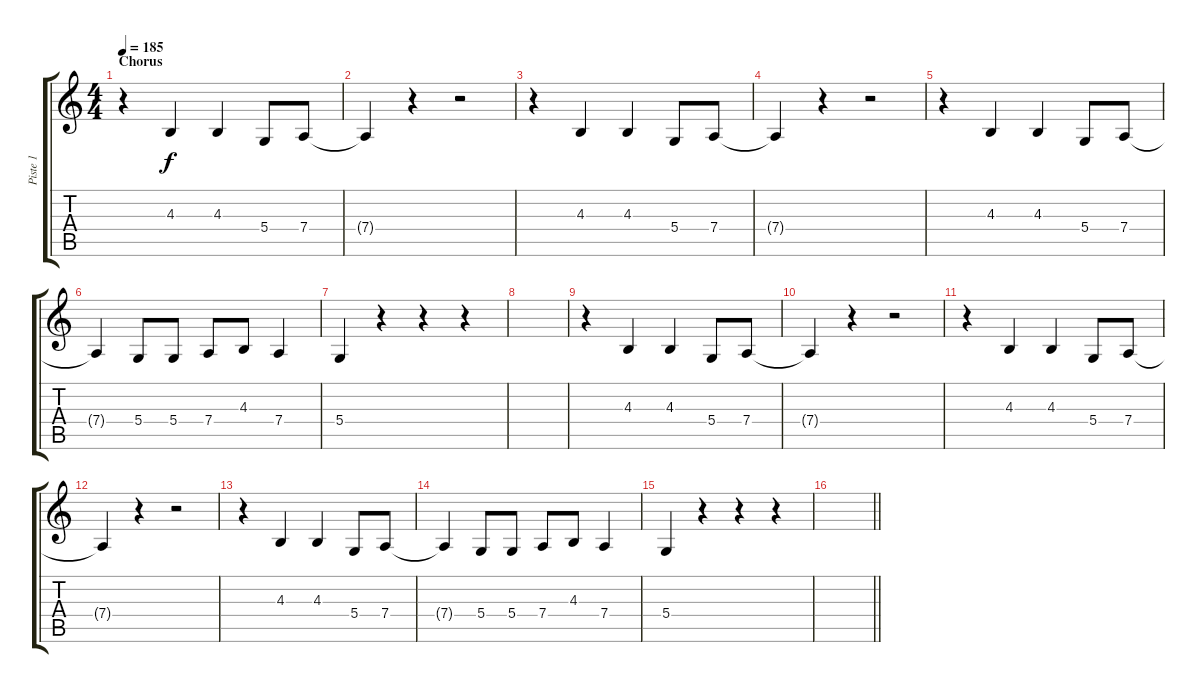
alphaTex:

\track ("Piste 1" "Piste 1") {instrument altosax}
\staff {score tabs}
\tuning (E4 B3 G3 D3 A2 E2) {hide}
\ts (4 4)
\section ("" "Chorus")
\tempo 185
\clef g2
\ks c
r.4{dy f} 4.3.4 4.3.4 5.4.8 7.4.8 |
7.4{t}.4 r.4 r.2 |
r.4 4.3.4 4.3.4 5.4.8 7.4.8 |
7.4{t}.4 r.4 r.2 |
r.4 4.3.4 4.3.4 5.4.8 7.4.8 |
7.4{t}.4 5.4.8 5.4.8 7.4.8 4.3.8 7.4.4 |
5.4.4 r.4 r.4 r.4 |
|
r.4 4.3.4 4.3.4 5.4.8 7.4.8 |
7.4{t}.4 r.4 r.2 |
r.4 4.3.4 4.3.4 5.4.8 7.4.8 |
7.4{t}.4 r.4 r.2 |
r.4 4.3.4 4.3.4 5.4.8 7.4.8 |
7.4{t}.4 5.4.8 5.4.8 7.4.8 4.3.8 7.4.4 |
5.4.4 r.4 r.4 r.4 |
\barLineRight lightlight
